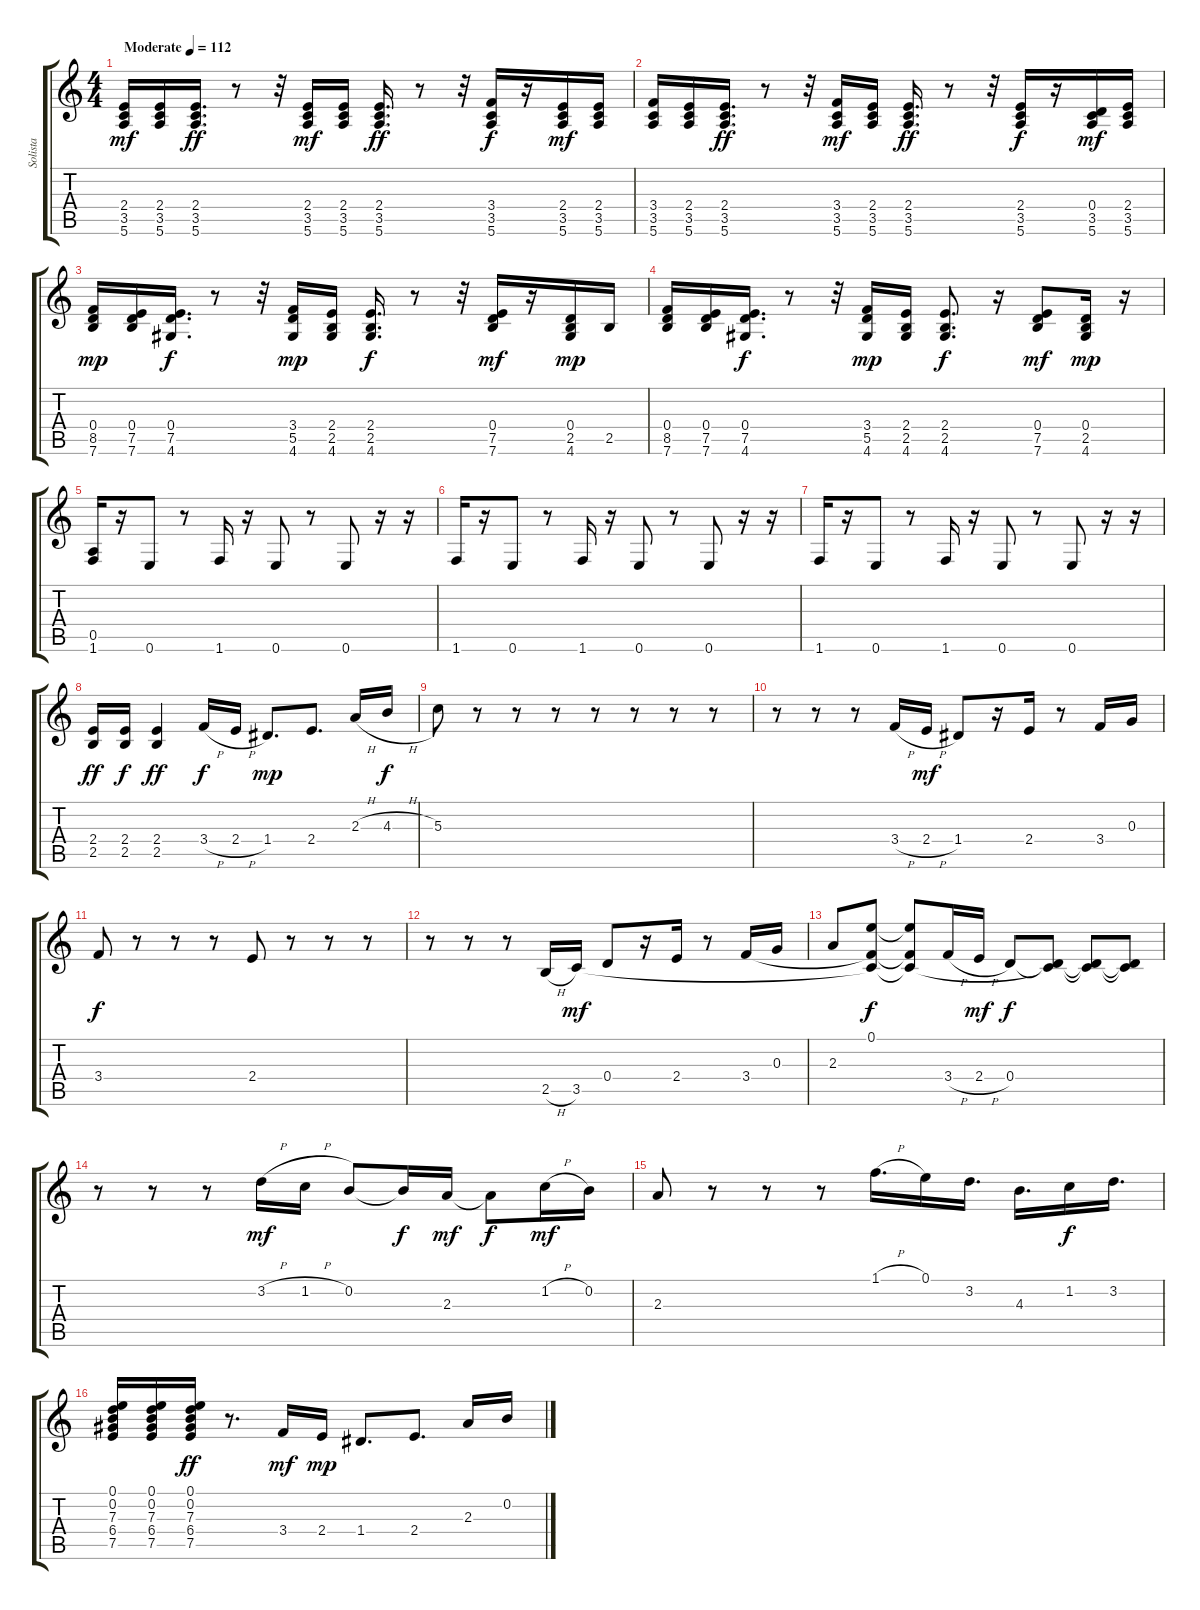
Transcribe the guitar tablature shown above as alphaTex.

\track ("Solista" "Solista") {instrument electricguitarclean}
\staff {score tabs}
\tuning (E4 B3 G3 D3 A2 E2) {hide}
\ts (4 4)
\tempo (112 "Moderate")
\clef g2
\ks c
(2.4 3.5 5.6).16{dy mf instrument electricguitarclean} (2.4 3.5 5.6).16 (2.4 3.5 5.6).16{d dy ff} r.8 r.32 (2.4 3.5 5.6).16{dy mf} (2.4 3.5 5.6).16 (2.4 3.5 5.6).16{d dy ff} r.8 r.32 (3.4 3.5 5.6).16{dy f} r.16 (2.4 3.5 5.6).16{dy mf} (2.4 3.5 5.6).16 |
(3.4 3.5 5.6).16 (2.4 3.5 5.6).16 (2.4 3.5 5.6).16{d dy ff} r.8 r.32 (3.4 3.5 5.6).16{dy mf} (2.4 3.5 5.6).16 (2.4 3.5 5.6).16{d dy ff} r.8 r.32 (2.4 3.5 5.6).16{dy f} r.16 (0.4 3.5 5.6).16{dy mf} (2.4 3.5 5.6).16 |
(0.4 8.5 7.6).16{dy mp} (0.4 7.5 7.6).16 (0.4 7.5 4.6).16{d dy f} r.8 r.32 (3.4 5.5 4.6).16{dy mp} (2.4 2.5 4.6).16 (2.4 2.5 4.6).16{d dy f} r.8 r.32 (0.4 7.5 7.6).16{dy mf} r.16 (0.4 2.5 4.6).16{dy mp} 2.5.16 |
(0.4 8.5 7.6).16 (0.4 7.5 7.6).16 (0.4 7.5 4.6).16{d dy f} r.8 r.32 (3.4 5.5 4.6).16{dy mp} (2.4 2.5 4.6).16 (2.4 2.5 4.6).8{d dy f} r.16 (0.4 7.5 7.6).8{dy mf} (0.4 2.5 4.6).16{dy mp} r.16 |
(0.5 1.6).16 r.16 0.6.8 r.8 1.6.16 r.16 0.6.8 r.8 0.6.8 r.16 r.16 |
1.6.16 r.16 0.6.8 r.8 1.6.16 r.16 0.6.8 r.8 0.6.8 r.16 r.16 |
1.6.16 r.16 0.6.8 r.8 1.6.16 r.16 0.6.8 r.8 0.6.8 r.16 r.16 |
(2.4 2.5).16{dy ff} (2.4 2.5).16{dy f} (2.4 2.5).4{dy ff} 3.4{h}.16{dy f} 2.4{h}.16 1.4.8{d dy mp} 2.4.8{d} 2.3{h}.16 4.3{h}.16{dy f} |
5.3.8 r.8 r.8 r.8 r.8 r.8 r.8 r.8 |
r.8 r.8 r.8 3.4{h}.16 2.4{h}.16{dy mf} 1.4.8 r.16 2.4.16 r.8 3.4.16 0.3.16 |
3.4.8{dy f} r.8 r.8 r.8 2.4.8 r.8 r.8 r.8 |
r.8 r.8 r.8 2.5{h}.16 3.5.16{dy mf} 0.4.8 r.16 2.4.16 r.8 3.4.16 0.3.16 |
2.3.8 (0.1 3.4{t} 3.5{t}).8{dy f} (0.1{t} 3.4{t} 3.5{t}).8 3.4{h}.16 2.4{h}.16{dy mf} 0.4.8{dy f} (0.4{t} 3.5{t}).8 (0.4{t} 3.5{t}).8 (0.4{t} 3.5{t}).8 |
r.8 r.8 r.8 3.2{h}.16{dy mf} 1.2{h}.16 0.2.8 0.2{t}.16{dy f} 2.3.16{dy mf} 2.3{t}.8{dy f} 1.2{h}.16{dy mf} 0.2.16 |
2.3.8 r.8 r.8 r.8 1.1{h}.16{d} 0.1.16 3.2.16{d} 4.3.16{d} 1.2.16{dy f} 3.2.16{d} |
(0.1 0.2 7.3 6.4 7.5).16 (0.1 0.2 7.3 6.4 7.5).16 (0.1 0.2 7.3 6.4 7.5).16{dy ff} r.8{d} 3.4.16{dy mf} 2.4.16{dy mp} 1.4.8{d} 2.4.8{d} 2.3.16 0.2.16
